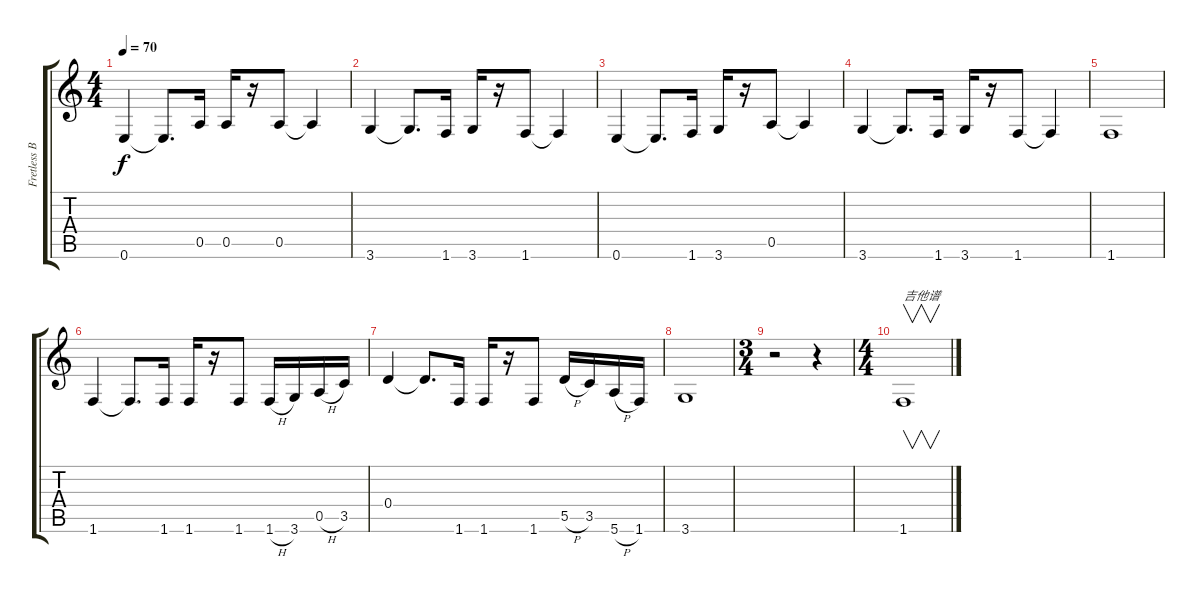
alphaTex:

\track ("Fretless Bass" "Fretless B") {instrument fretlessbass}
\staff {score tabs}
\tuning (E4 B3 G3 D3 A2 E2) {hide}
\ts (4 4)
\tempo 70
\clef g2
\ks c
0.6.4{dy f} 0.6{t}.8{d} 0.5.16 0.5.16 r.16 0.5.8 0.5{t}.4 |
3.6.4 3.6{t}.8{d} 1.6.16 3.6.16 r.16 1.6.8 1.6{t}.4 |
0.6.4 0.6{t}.8{d} 1.6.16 3.6.16 r.16 0.5.8 0.5{t}.4 |
3.6.4 3.6{t}.8{d} 1.6.16 3.6.16 r.16 1.6.8 1.6{t}.4 |
1.6.1 |
1.6.4 1.6{t}.8{d} 1.6.16 1.6.16 r.16 1.6.8 1.6{h}.16 3.6.16 0.5{h}.16 3.5.16 |
0.4.4 0.4{t}.8{d} 1.6.16 1.6.16 r.16 1.6.8 5.5{h}.16 3.5.16 5.6{h}.16 1.6.16 |
3.6.1 |
\ts (3 4)
r.2 r.4 |
\ts (4 4)
1.6.1{v txt "吉他谱"}
